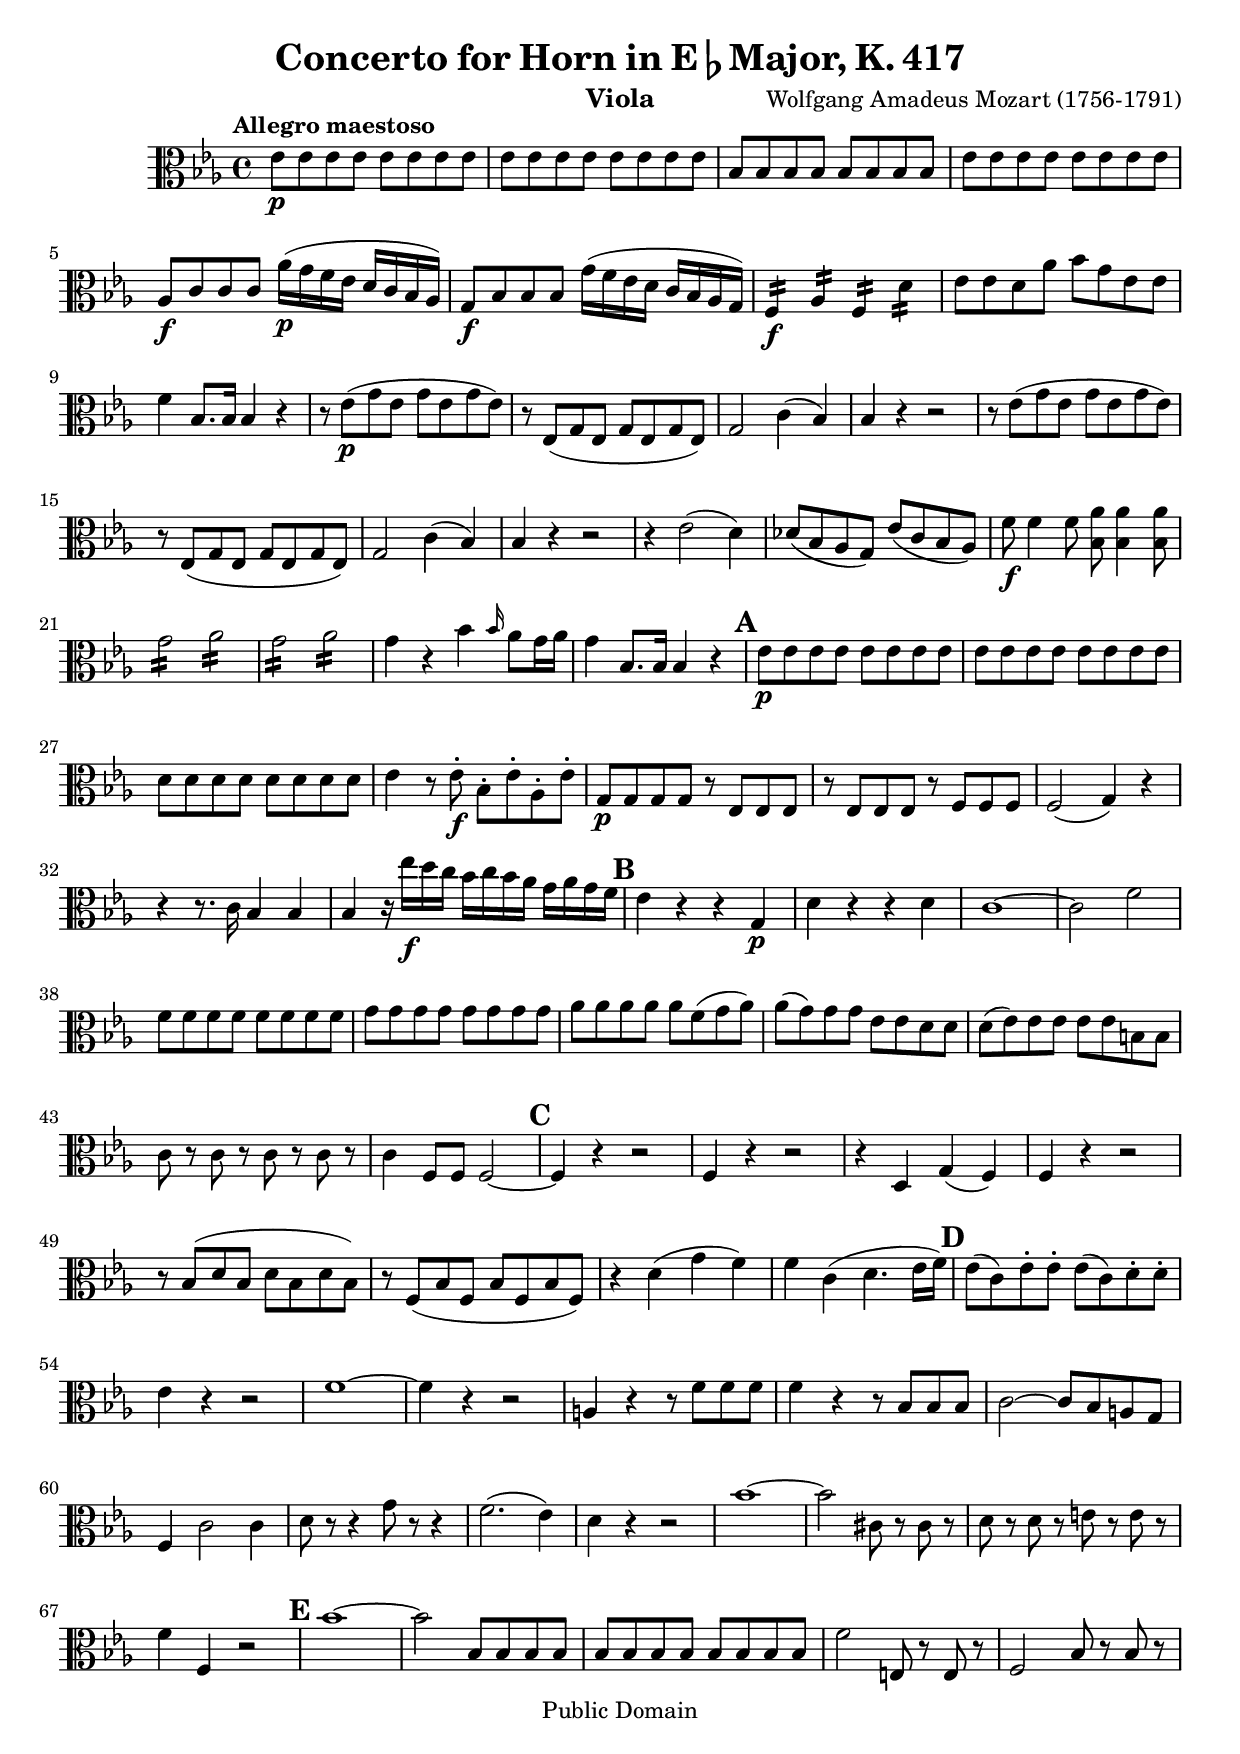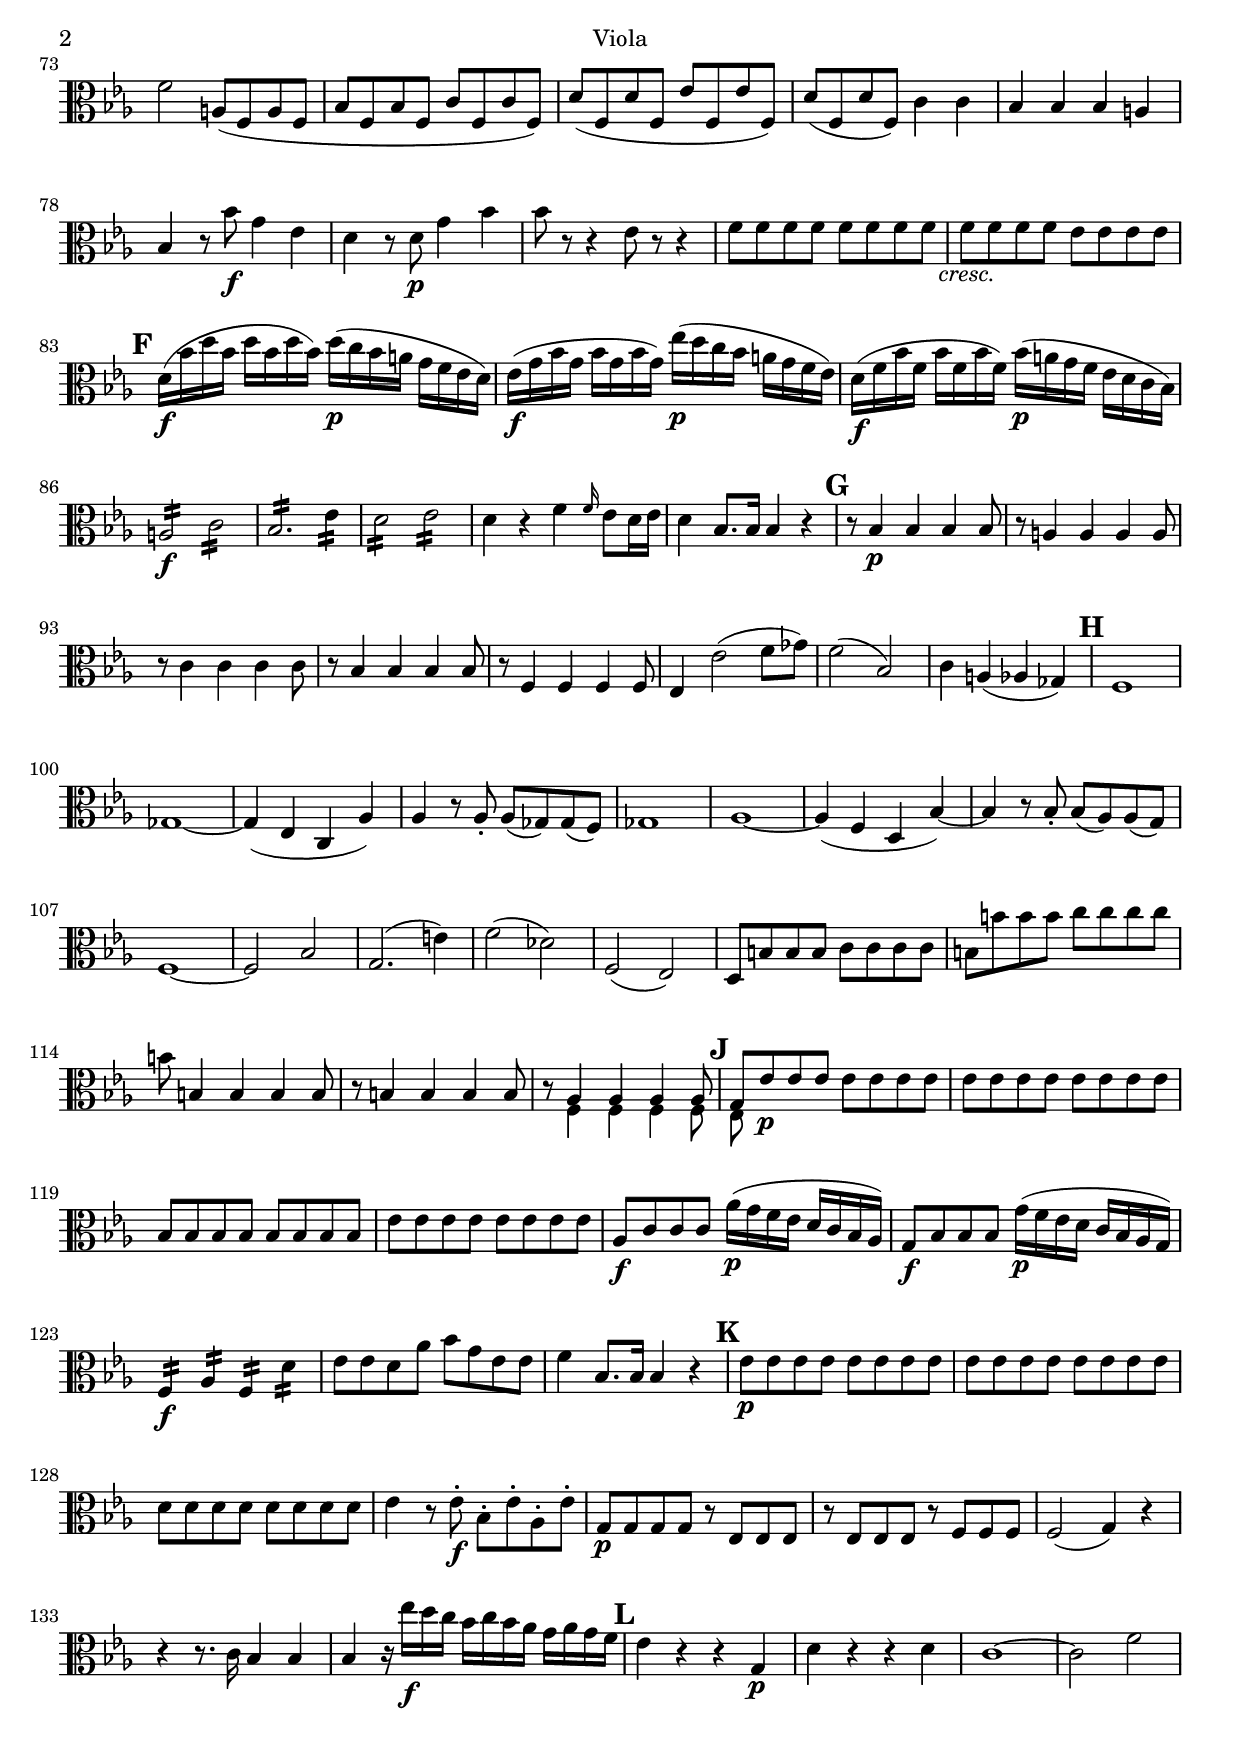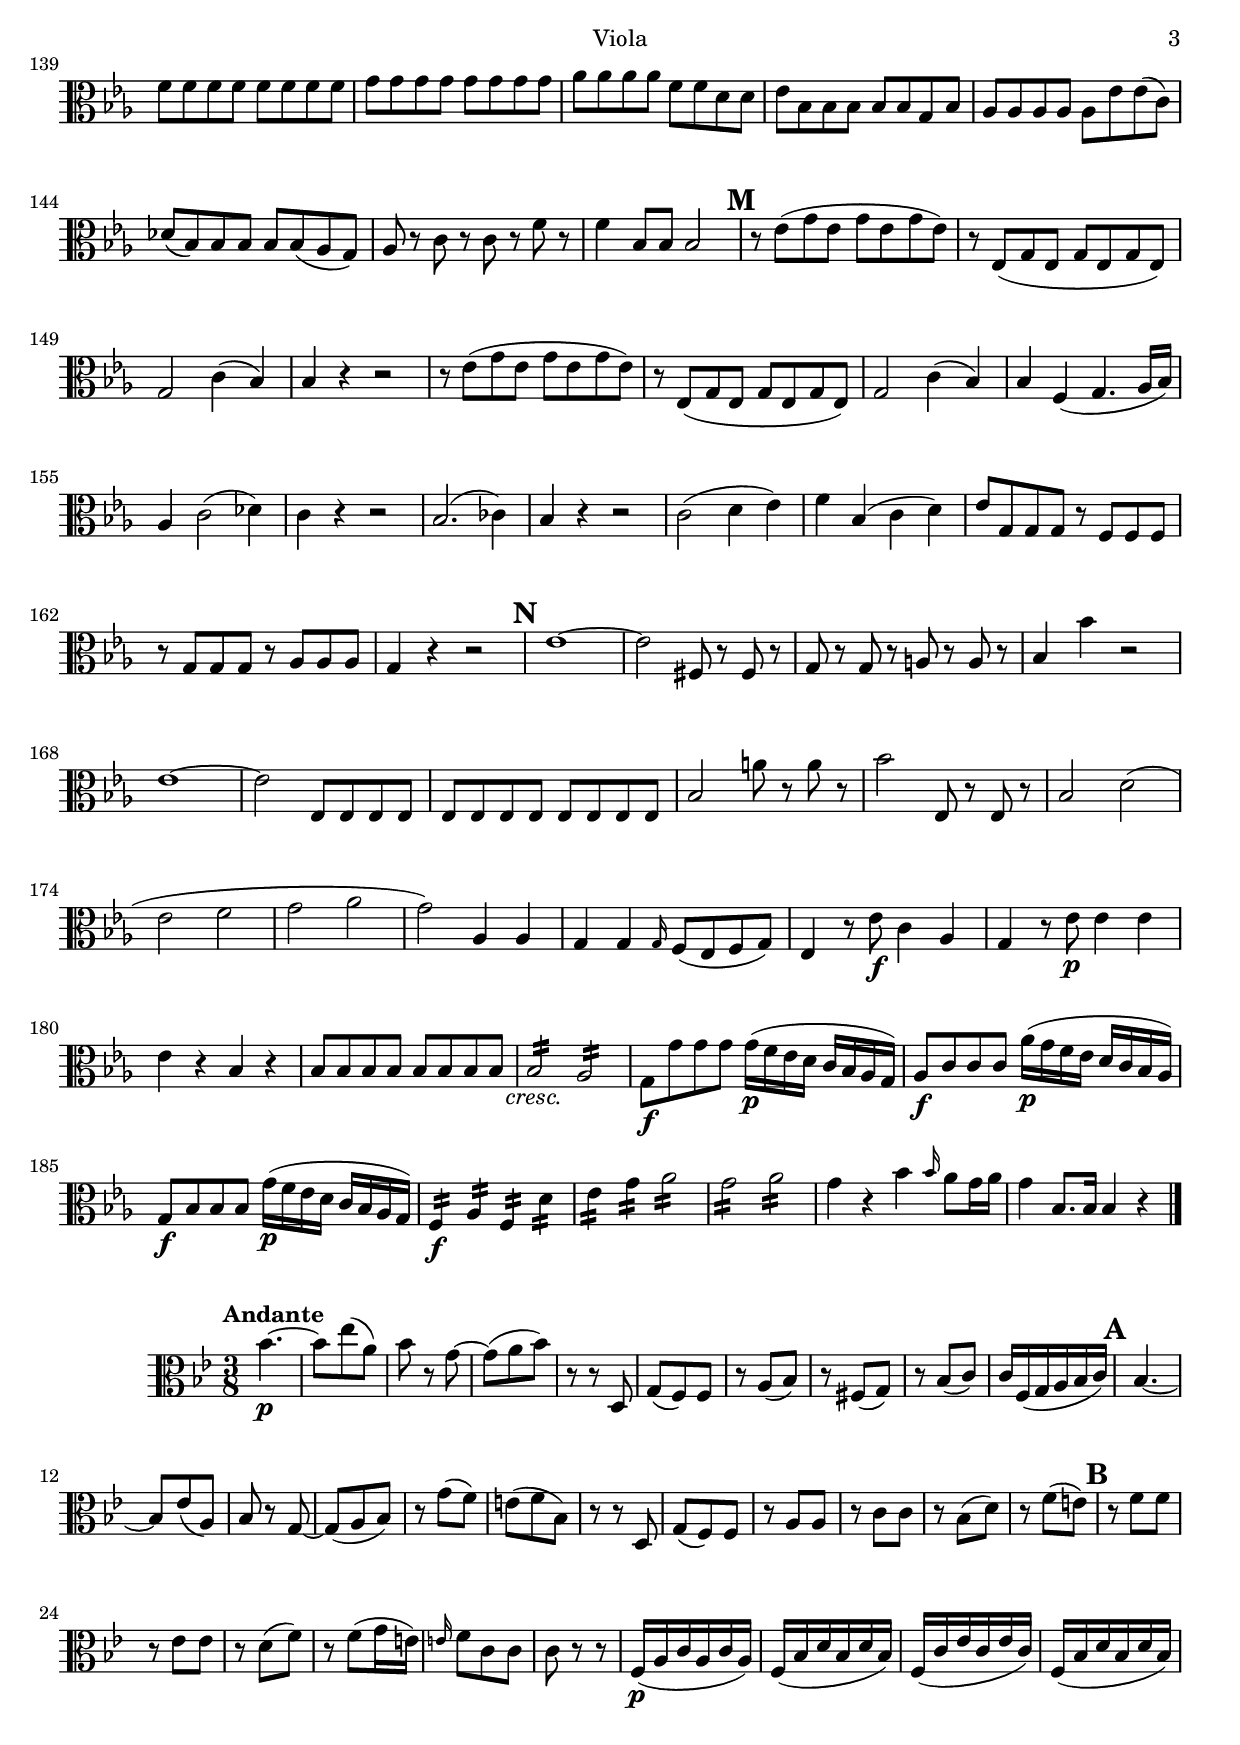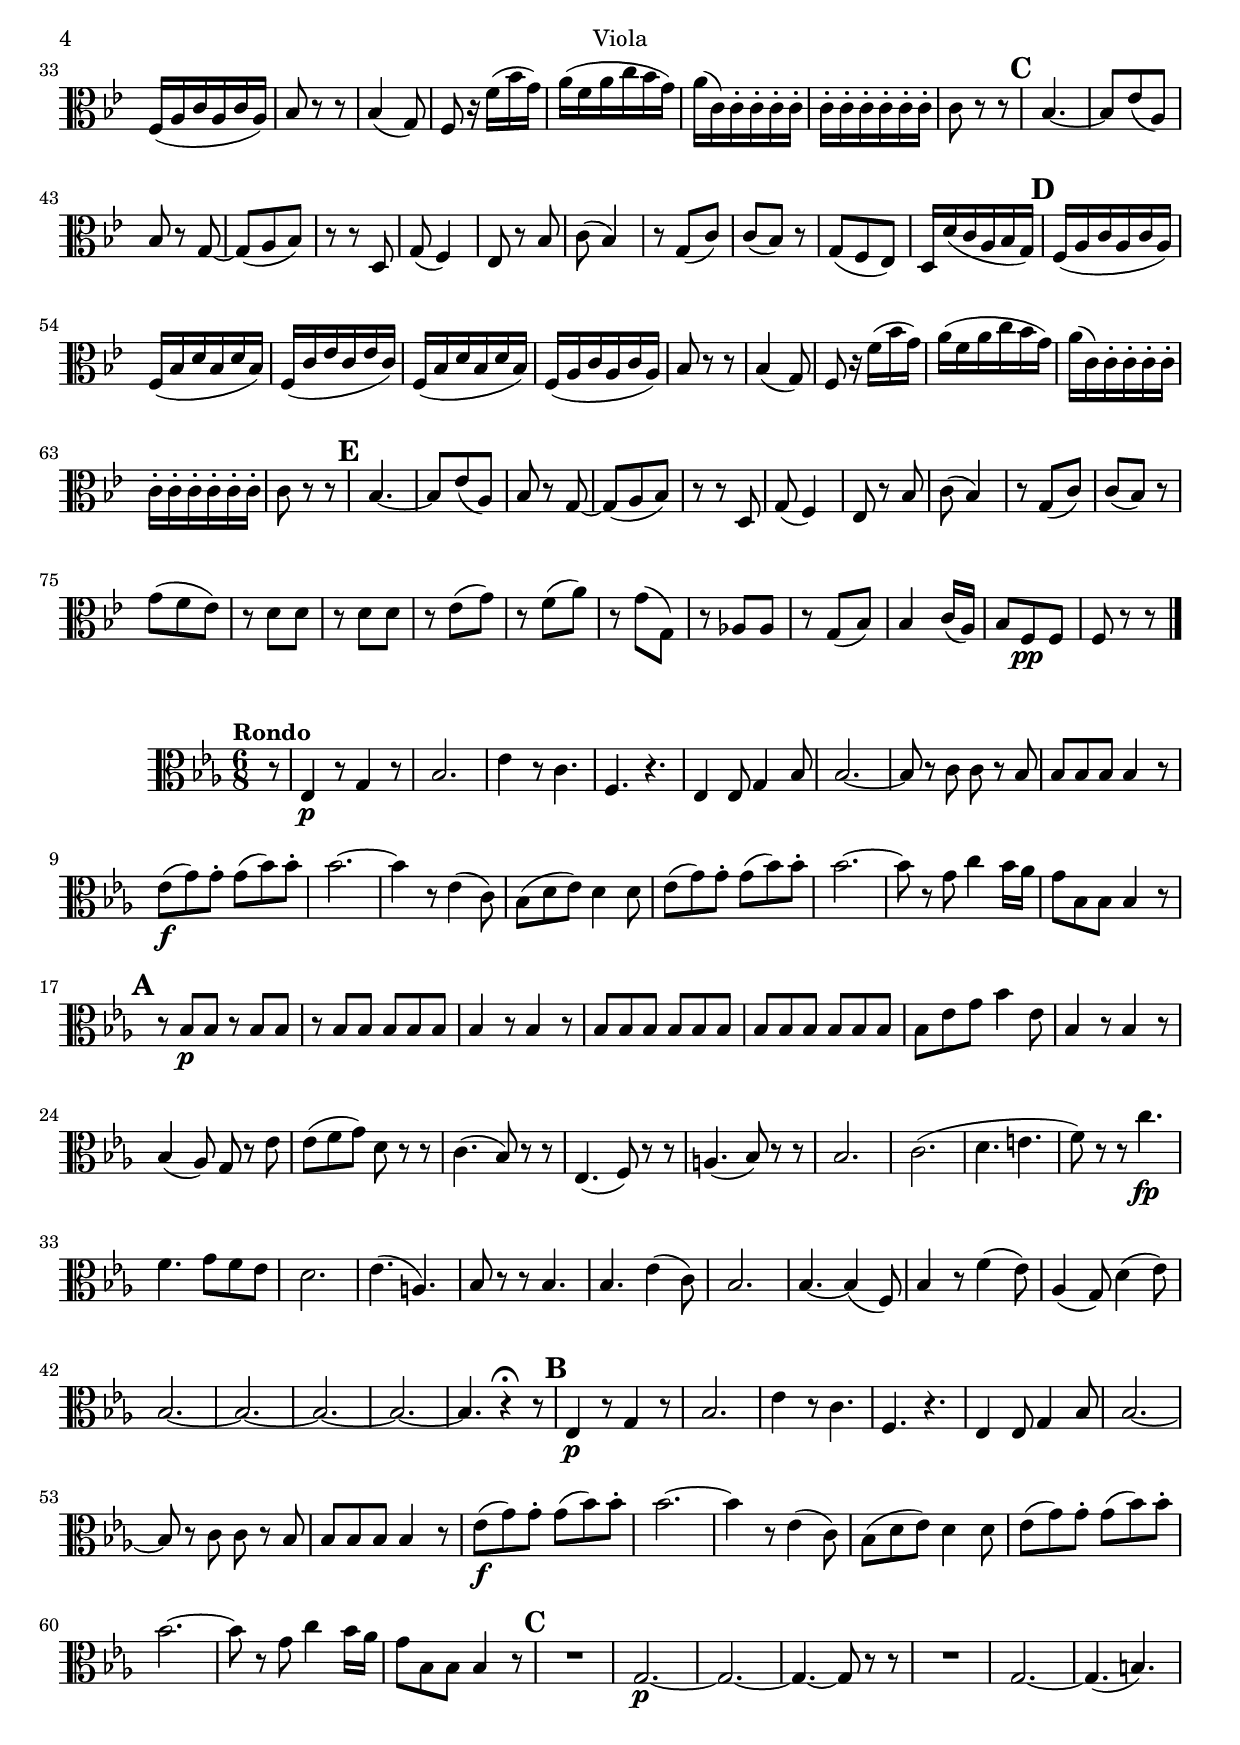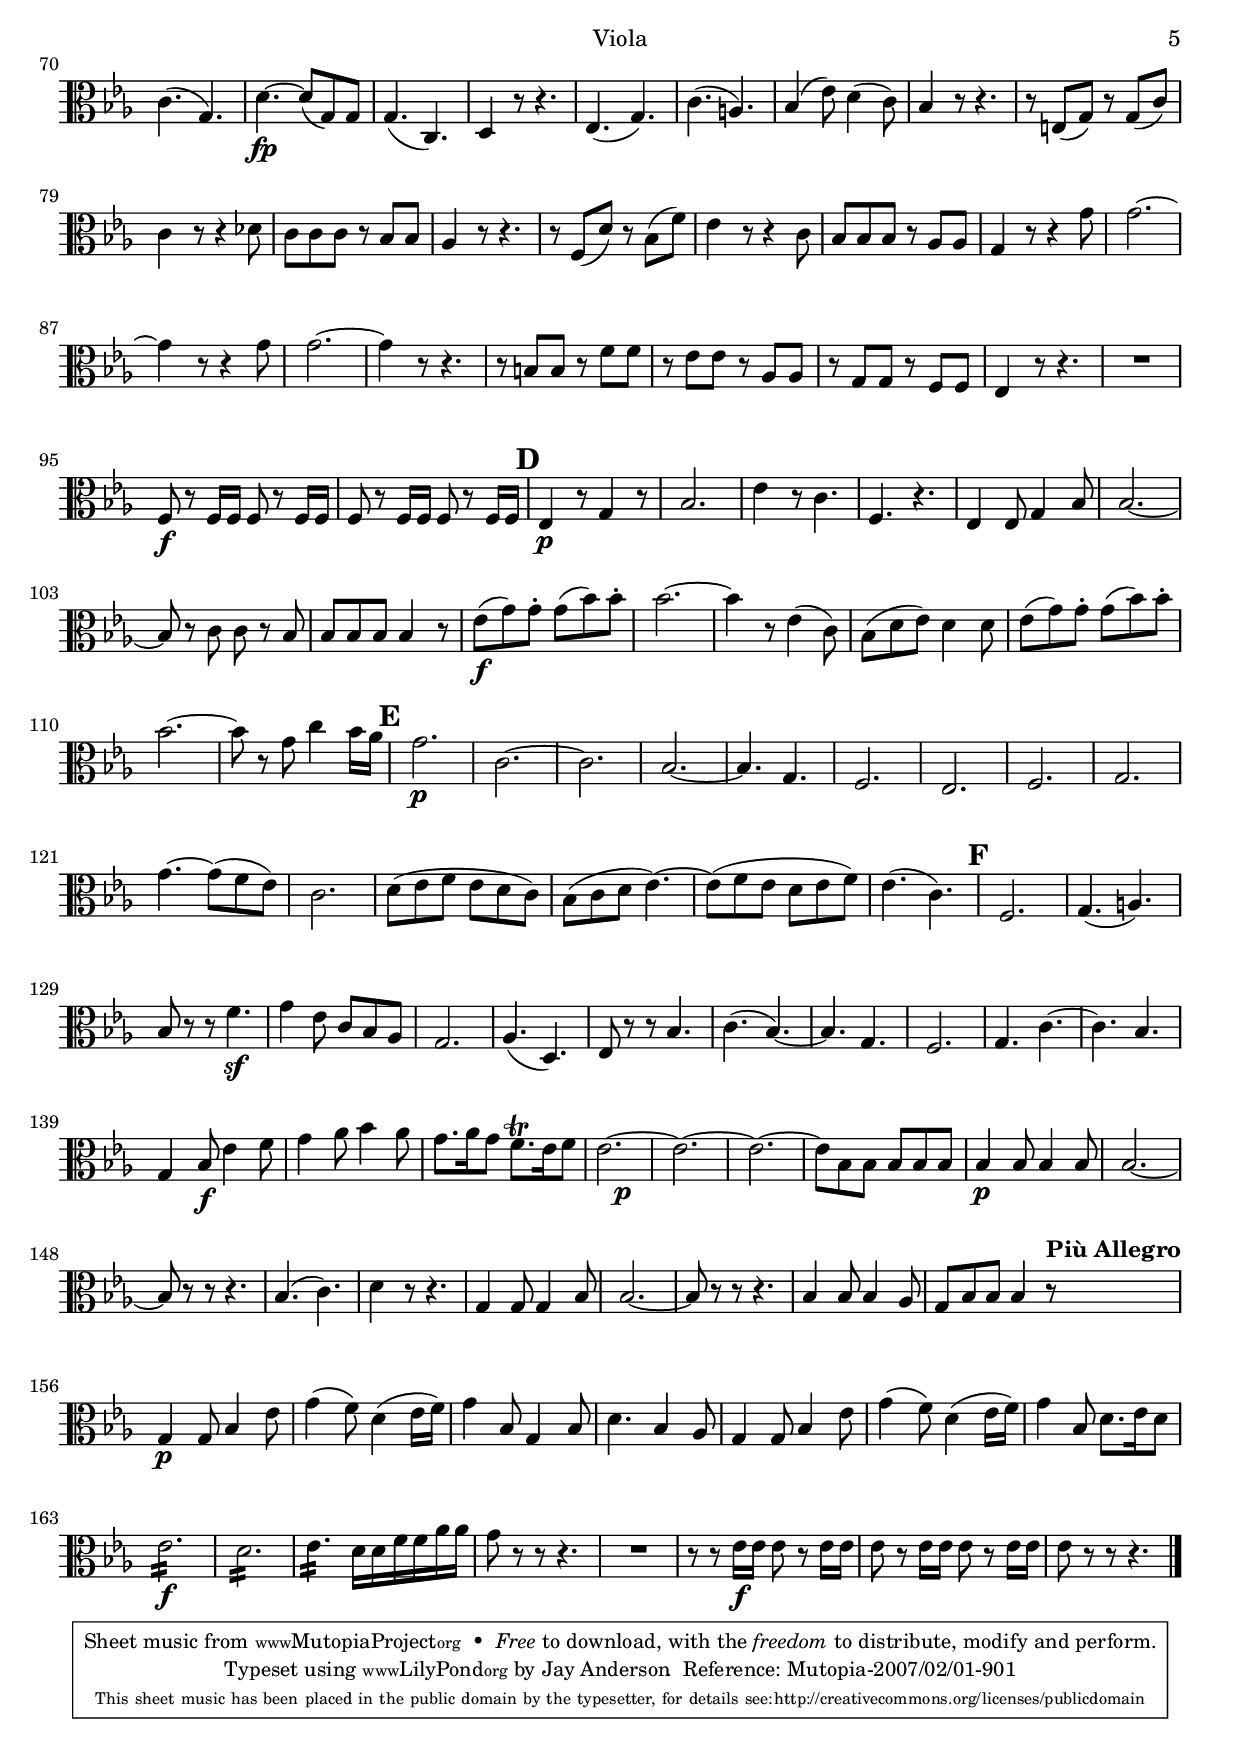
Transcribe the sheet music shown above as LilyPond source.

\version "2.13.10"

\include "defs.lyi"
\version "2.13.10"

\include "defs.lyi"

violaMvtI = \relative c'
{
  \key ees \major
  \clef alto
  ees8\p \repeat unfold 15 ees |
  \repeat unfold 8 bes |
  \repeat unfold 8 ees |
  aes,\f c c c aes'16(\p g f ees d c bes aes) |
  g8\f bes bes bes g'16( f ees d c bes aes g) |
  f4:16\f aes:16 f:16 d':16 |
  ees8 ees d aes' bes g ees ees |
  f4 bes,8. bes16 bes4 r |

  <<
    {s8 s\p}
    \repeat unfold 2
    {
      r8 ees( g ees g ees g ees) |
      r ees,( g ees g ees g ees) |
      g2 c4( bes) |
      bes4 r r2 |
    }
  >>
  r4 ees2( d4) |
  des8( bes aes g) ees'( c bes aes) |
  f'8\f f4 f8 <aes bes,>8 <aes bes,>4 <aes bes,>8 |
  \repeat unfold 2 { g2:16 aes:16 | }
  g4 r bes \grace bes16 aes8 g16 aes |
  g4 bes,8. bes16 bes4 r |

  %solo
  ees8\p \repeat unfold 15 ees8 |
  \repeat unfold 8 d |
  ees4 r8 ees-.\f bes-. ees-. aes,-. ees'-. |
  g,\p g g g r ees ees ees |
  r ees ees ees r f f f |
  f2( g4) r |
  r r8. c16 bes4 bes |
  bes r16 ees'\f d c bes c bes aes g aes g f |
  ees4 r r g,\p |
  d' r r d |
  c1~ | c2 f |
  \repeat unfold 8 f8 |
  \repeat unfold 8 g |
  aes aes aes aes aes f( g aes) |
  aes( g) g g ees ees d d |
  d( ees) ees ees ees ees b b |
  c r c r c r c r |
  c4 f,8 f f2~ |
  f4 r r2 |
  f4 r r2 |
  r4 d g( f) |
  f r r2 |
  r8 bes( d bes d bes d bes) |
  r f( bes f bes f bes f) |
  r4 d'( g f) |
  f c( d4. ees16 f) |
  ees8( c) ees-. ees-. ees( c) d-. d-. |
  ees4 r r2 |
  f1~ | f4 r r2 |
  a,4 r r8 f' f f |
  f4 r r8 bes, bes bes |
  c2~ c8 bes a g |
  f4 c'2 c4 |
  d8 r r4 g8 r r4 |
  f2.( ees4) |
  d4 r r2 |

  bes'1~ |
  bes2 cis,8 r cis r |
  d r d r e r e r |
  f4 f, r2 |

  bes'1~ |
  bes2 \repeat unfold 12 bes,8 |
  f'2 e,8 r e r |
  f2 bes8 r bes r |
  f'2 a,8( f a f |
  bes f bes f c' f, c' f,) |
  d'( f, d' f, ees' f, ees' f,) |
  d'( f, d' f,) c'4 c |
  bes bes bes a |
  bes r8 bes'\f g4 ees |
  d r8 d\p g4 bes |
  bes8 r r4 ees,8 r r4 |
  \repeat unfold 8 f8 |
  f\mcresc f f f ees ees ees ees |

  %tutti
  d16(\f bes' d bes d bes d bes) d(\p c bes a g f ees d) |
  ees(\f g bes g bes g bes g) ees'(\p d c bes a g f ees) |
  d(\f f bes f bes f bes f) bes(\p a g f ees d c bes) |
  a2:16\f c:16 |
  bes2.:16 ees4:16 |
  d2:16 ees:16 |
  d4 r f \grace f16 ees8 d16 ees |
  d4 bes8. bes16 bes4 r |

  %solo
  r8 bes4\p bes bes bes8 |
  r8 a4 a a a8 |
  r8 c4 c c c8 |
  r8 bes4 bes bes bes8 |
  r8 f4 f f f8 |
  ees4 ees'2( f8 ges) |
  f2( bes,) |
  c4 a( aes ges) |
  f1 |
  ges1~ |
  ges4( ees c aes') |
  aes r8 aes-. aes( ges) ges( f) |
  ges1 |
  aes~ |
  aes4( f d bes'~) |
  bes r8 bes-. bes( aes) aes( g) |
  f1~ | f2 bes |
  g2.( e'4) |
  f2( des) |
  f,( ees) |
  d8 b' b b c c c c |
  b b' b b c c c c |
  b8 b,4 b b b8 |
  r8 b4 b b b8 |
  r8 <<
    {
      \voiceOne
      aes4 aes aes aes8 | g
    }
    \new Voice
    {
      \voiceTwo
      f4 f f f8 | ees
    }
  >> ees'\p ees ees \oneVoice \repeat unfold 12 ees |

  \repeat unfold 8 bes |
  \repeat unfold 8 ees |
  aes,8\f c c c aes'16(\p g f ees d c bes aes) |
  g8\f bes bes bes g'16(\p f ees d c bes aes g) |
  f4:16\f aes:16 f:16 d':16 |
  ees8 ees d aes' bes g ees ees |
  f4 bes,8. bes16 bes4 r |

  %solo
  ees8\p \repeat unfold 15 ees8 |
  \repeat unfold 8 d |
  ees4 r8 ees-.\f bes-. ees-. aes,-. ees'-. |
  g,\p g g g r ees ees ees |
  r ees ees ees r f f f |
  f2( g4) r |
  r r8. c16 bes4 bes |
  bes r16 ees'\f d c bes c bes aes g aes g f |
  ees4 r r g,\p |
  d' r r d |
  c1~ | c2 f |
  \repeat unfold 8 f8 |
  \repeat unfold 8 g |
  aes aes aes aes f f d d |
  ees bes bes bes bes bes g bes |
  aes aes aes aes aes ees' ees( c) |
  des( bes) bes bes bes bes( aes g) |
  aes r c r c r f r |
  f4 bes,8 bes bes2 |

  %tutti
  r8 ees( g ees g ees g ees) |
  r8 ees,( g ees g ees g ees) |
  g2 c4( bes) |
  bes r r2 |

  %solo
  r8 ees( g ees g ees g ees) |
  r8 ees,( g ees g ees g ees) |
  g2 c4( bes) |
  bes f( g4. aes16 bes) |
  aes4 c2( des4) |
  c4 r r2 |
  bes2.( ces4) |
  bes4 r r2 |
  c2( d4 ees) |
  f bes,( c d) |
  ees8 g, g g r f f f |
  r g g g r aes aes aes |
  g4 r r2 |

  %tutti
  ees'1~ |
  ees2 fis,8 r fis r |
  g r g r a r a r |
  bes4 bes' r2 |

  %solo
  ees,1~ |
  ees2 \repeat unfold 12 ees,8 |
  bes'2 a'8 r a r |
  bes2 ees,,8 r ees r |
  bes'2 d( | ees f | g aes |
  g) aes,4 aes |
  g g \grace g16 f8( ees f g) |
  ees4 r8 ees'8\f c4 aes |
  g r8 ees'8\p ees4 ees |
  ees r bes r |
  \repeat unfold 8 bes8 |
  bes2:16\mcresc aes:16 |
  g8\f g' g g g16(\p f ees d c bes aes g) |
  aes8\f c c c aes'16(\p g f ees d c bes aes) |
  g8\f bes bes bes g'16(\p f ees d c bes aes g) |
  f4:16\f aes:16 f:16 d':16 |
  ees:16 g:16 aes2:16 |
  g:16 aes:16 |
  g4 r bes \grace bes16 aes8 g16 aes |
  g4 bes,8. bes16 bes4 r |
}


\version "2.13.10"

\include "defs.lyi"

violaMvtII = \relative c''
{
  \key bes \major
  \clef alto
  bes4.~\p |
  bes8 ees( a,) |
  bes r g~ |
  g( a bes) |
  r r d,, |
  g( f) f |
  r a( bes) |
  r fis( g) |
  r bes( c) |
  c16 f,( g a bes c) |
  bes4.~ |
  bes8 ees( a,) |
  bes r g~ |
  g( a bes) |
  r g'( f) |
  e( f bes,) |
  r r d, |
  g( f) f |
  r a a |
  r c c |
  r bes( d) |
  r f( e) |
  r f f |
  r ees ees |
  r d( f) |
  r f( g16 e) |
  \grace e16 f8 c c |
  c r r |
  f,16(\p a c a c a) |
  f( bes d bes d bes) |
  f( c' ees c ees c) |
  f,( bes d bes d bes) |
  f( a c a c a) |
  bes8 r r |
  bes4( g8) |
  f8 r16 f'( bes g) |
  a( f a c bes g) |
  a( c,) c-. c-. c-. c-. |
  c-. c-. c-. c-. c-. c-. |
  c8 r r |
  bes4.~ |
  bes8 ees( a,) |
  bes r g~ |
  g( a bes) |
  r r d, |
  g( f4) |
  ees8 r bes' |
  c( bes4) |
  r8 g( c) |
  c( bes) r |
  g( f ees) |
  d16 d'( c a bes g) |
  f16( a c a c a) |
  f( bes d bes d bes) |
  f( c' ees c ees c) |
  f,( bes d bes d bes) |
  f( a c a c a) |
  bes8 r r |
  bes4( g8) |
  f r16 f'( bes g) |
  a( f a c bes g) |
  a( c,) c-. c-. c-. c-. |
  c-. c-. c-. c-. c-. c-. |
  c8 r r |
  bes4.~ |
  bes8 ees( a,) |
  bes r g~ |
  g( a bes) |
  r r d, |
  g( f4) |
  ees8 r bes' |
  c8( bes4) |
  r8 g( c) |
  c( bes) r |
  g'( f ees) |
  r d d |
  r d d |
  r ees( g) |
  r f( a) |
  r g( g,) |
  r aes aes |
  r g( bes) |
  bes4 c16( a) |
  bes8 f\pp f |
  f r r |
}


\version "2.13.10"

\include "defs.lyi"

violaMvtIIIMain = \relative c
{
  ees4\p r8 g4 r8 |
  bes2. |
  ees4 r8 c4. |
  f, r |
  ees4 ees8 g4 bes8 |
  bes2.~ |
  bes8 r c c r bes |
  bes bes bes bes4 r8 |

  ees(\f g) g-. g( bes) bes-. |
  bes2.~ |
  bes4 r8 ees,4( c8) |
  bes( d ees) d4 d8 |
  ees( g) g-. g( bes) bes-. |
  bes2.~ |
  bes8 r g c4 bes16 aes |
}

violaMvtIIIMainEnd = \relative c''
{
  g8 bes, bes bes4 r8 |
}

violaMvtIII = \relative c'
{
  \key ees \major
  \clef alto
  r8
  \violaMvtIIIMain
  \violaMvtIIIMainEnd

  r8 bes\p bes r bes bes |
  r bes bes bes bes bes |
  bes4 r8 bes4 r8 |
  \repeat unfold 12 bes8 |
  bes ees g bes4 ees,8 |
  bes4 r8 bes4 r8 |
  bes4( aes8) g8 r ees' |
  ees( f g) d r r |
  c4.( bes8) r r |
  ees,4.( f8) r r |
  a4.( bes8) r r |
  bes2. |
  c( |
  d4. e |
  f8) r r c'4.\fp |
  f, g8 f ees |
  d2. |
  ees4.( a,) |
  bes8 r r bes4. |
  bes ees4( c8) |
  bes2. |
  bes4.~ bes4( f8) |
  bes4 r8 f'4( ees8) |
  aes,4( g8) d'4( ees8) |
  \repeat unfold 4 bes2.~ |
  bes4. r4\fermata r8 |

  \violaMvtIIIMain
  \violaMvtIIIMainEnd

  R2. |
  g2.~\p | g~ | g4.~ g8 r r |
  R2. |
  g2.~ |
  g4.( b) |
  c( g) |
  d'~\fp d8( g,) g |
  g4.( c,) |
  d4 r8 r4. |
  ees4.( g) |
  c( a) |
  bes4( ees8) d4( c8) |
  bes4 r8 r4. |
  r8 e,( g) r g( c) |
  c4 r8 r4 des8 |
  c c c r bes bes |
  aes4 r8 r4. |
  r8 f( d') r bes( f') |
  ees4 r8 r4 c8 |
  bes bes bes r aes aes |
  g4 r8 r4 g'8 |
  g2.~ |
  g4 r8 r4 g8 |
  g2.~ |
  g4 r8 r4. |
  r8 b, b r f' f |
  r ees ees r aes, aes |
  r g g r f f |
  ees4 r8 r4. |
  R2. |
  f8\f r f16 f \repeat unfold 3 {f8 r f16 f} |
  \violaMvtIIIMain

  g'2.\p
  c,~ | c |
  bes~ |
  bes4. g |
  f2. | ees | f |

  g2. |
  g'4.~ g8( f ees) |
  c2. |
  d8( ees f ees d c) |
  bes( c d ees4.~) |
  ees8( f ees d ees f) |
  ees4.( c) |

  f,2. |
  g4.( a) |
  bes8 r r f'4.\sf |
  g4 ees8 c bes aes |
  g2. |
  aes4.( d,) |
  ees8 r r bes'4. |
  c( bes~) |
  bes g |
  f2. |
  g4. c~ |
  c bes |
  g4 bes8\f ees4 f8 |
  g4 aes8 bes4 aes8 |
  g8. aes16 g8 f8.\trill ees16 f8 |
  << {s4. s\p} ees2.~ >> | ees~ | ees~ |
  ees8 bes bes bes bes bes |
  bes4\p bes8 bes4 bes8 |
  bes2.~ |
  bes8 r r r4. |
  bes( c) |
  d4 r8 r4. |
  g,4 g8 g4 bes8 |
  bes2.~ |
  bes8 r r r4. |
  bes4 bes8 bes4 aes8 |
  g bes bes bes4 r8 |

  g4\p g8 bes4 ees8 |
  g4( f8) d4( ees16 f) |
  g4 bes,8 g4 bes8 |
  d4. bes4 aes8 |
  g4 g8 bes4 ees8 |
  g4( f8) d4( ees16 f) |
  g4 bes,8 d8. ees16 d8 |
  ees2.:16\f |
  d2.:16 |
  ees4.:16 d16 d f f aes aes |
  g8 r r r4. |
  R2. |
  r8 r ees16\f ees ees8
    \repeat unfold 3 {r ees16 ees ees8} r8 r r4. |
}



instrument = "Viola"

\paper
{
  ragged-last-bottom = ##f
}

\book
{
  \include "Header.lyi"
  \score
  {
    \new Staff
    {
      \set Score.skipBars = ##t
      << \violaMvtI \outlineMvtI >>
    }
  }
  \score
  {
    \new Staff
    {
      \set Score.skipBars = ##t
      << \violaMvtII \outlineMvtII >>
    }
  }
  \score
  {
    \new Staff
    {
      \set Score.skipBars = ##t
      << \violaMvtIII \outlineMvtIII >>
    }
  }
}

